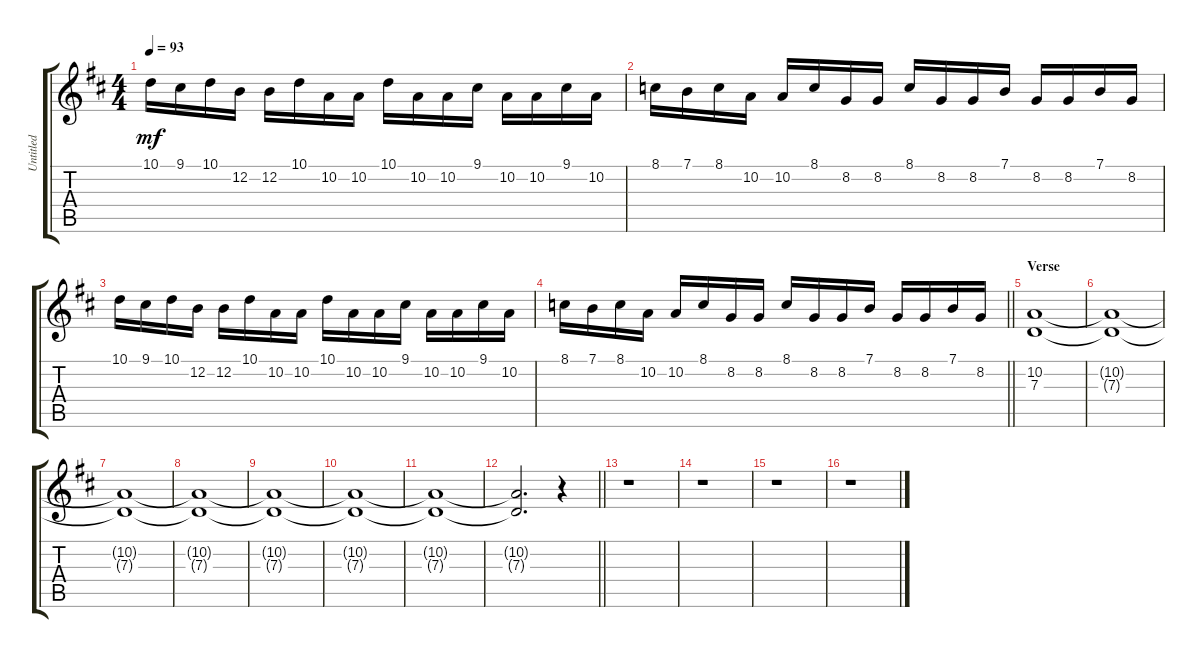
\track ("Untitled" "Untitled") {instrument pad3polysynth}
\staff {score tabs}
\tuning (E4 B3 G3 D3 A2 E2) {hide}
\ts (4 4)
\tempo 93
\clef g2
\ks d
10.1.16{dy mf} 9.1.16 10.1.16 12.2.16 12.2.16 10.1.16 10.2.16 10.2.16 10.1.16 10.2.16 10.2.16 9.1.16 10.2.16 10.2.16 9.1.16 10.2.16 |
8.1.16 7.1.16 8.1.16 10.2.16 10.2.16 8.1.16 8.2.16 8.2.16 8.1.16 8.2.16 8.2.16 7.1.16 8.2.16 8.2.16 7.1.16 8.2.16 |
10.1.16 9.1.16 10.1.16 12.2.16 12.2.16 10.1.16 10.2.16 10.2.16 10.1.16 10.2.16 10.2.16 9.1.16 10.2.16 10.2.16 9.1.16 10.2.16 |
\barLineRight lightlight
8.1.16 7.1.16 8.1.16 10.2.16 10.2.16 8.1.16 8.2.16 8.2.16 8.1.16 8.2.16 8.2.16 7.1.16 8.2.16 8.2.16 7.1.16 8.2.16 |
\section ("" "Verse")
(10.2 7.3).1 |
(10.2{t} 7.3{t}).1 |
(10.2{t} 7.3{t}).1 |
(10.2{t} 7.3{t}).1 |
(10.2{t} 7.3{t}).1 |
(10.2{t} 7.3{t}).1 |
(10.2{t} 7.3{t}).1 |
\barLineRight lightlight
(10.2{t} 7.3{t}).2{d} r.4 |
r.1 |
r.1 |
r.1 |
r.1
